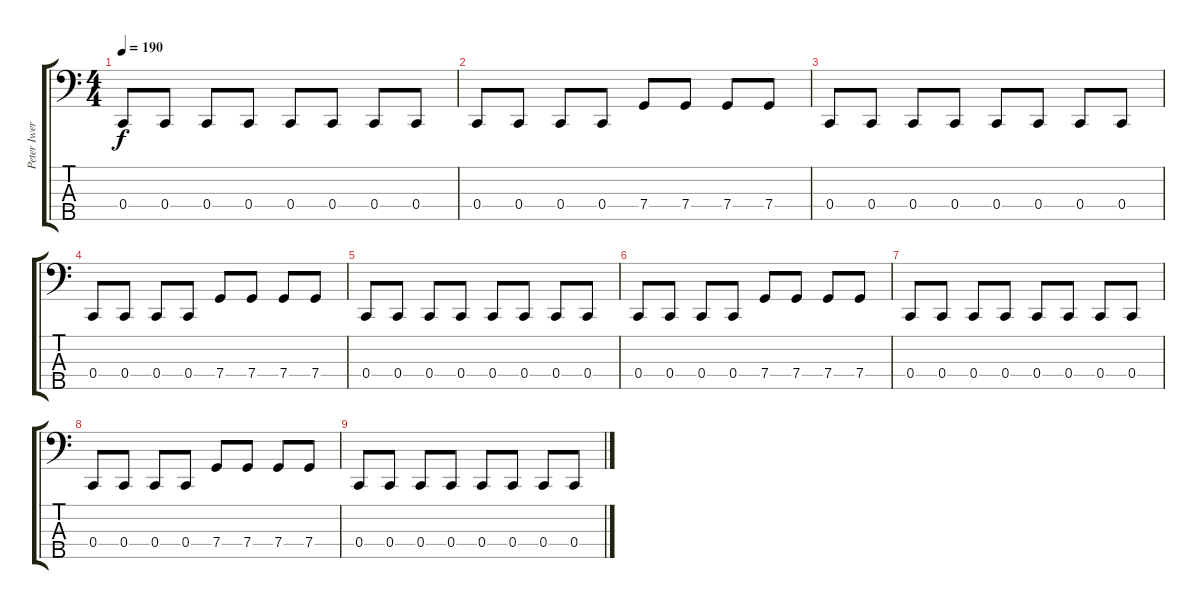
\track ("Peter Iwers" "Peter Iwer") {instrument electricbasspick}
\staff {score tabs}
\tuning (E2 Bb1 F1 C1 G0) {hide}
\ts (4 4)
\tempo 190
\clef f4
\ks c
0.4.8{dy f} 0.4.8 0.4.8 0.4.8 0.4.8 0.4.8 0.4.8 0.4.8 |
0.4.8 0.4.8 0.4.8 0.4.8 7.4.8 7.4.8 7.4.8 7.4.8 |
0.4.8 0.4.8 0.4.8 0.4.8 0.4.8 0.4.8 0.4.8 0.4.8 |
0.4.8 0.4.8 0.4.8 0.4.8 7.4.8 7.4.8 7.4.8 7.4.8 |
0.4.8 0.4.8 0.4.8 0.4.8 0.4.8 0.4.8 0.4.8 0.4.8 |
0.4.8 0.4.8 0.4.8 0.4.8 7.4.8 7.4.8 7.4.8 7.4.8 |
0.4.8 0.4.8 0.4.8 0.4.8 0.4.8 0.4.8 0.4.8 0.4.8 |
0.4.8 0.4.8 0.4.8 0.4.8 7.4.8 7.4.8 7.4.8 7.4.8 |
0.4.8 0.4.8 0.4.8 0.4.8 0.4.8 0.4.8 0.4.8 0.4.8
